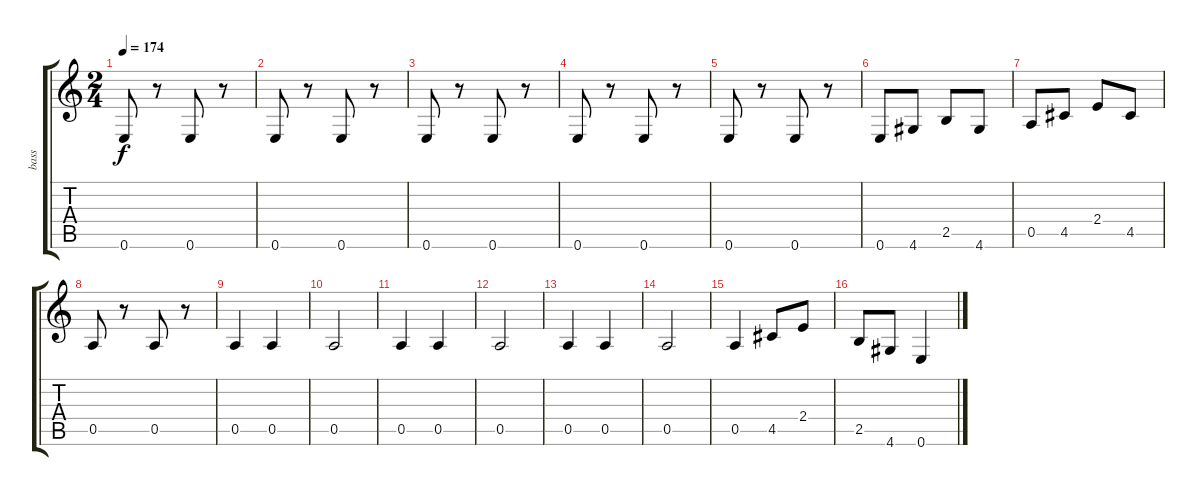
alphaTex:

\track ("bass" "bass") {instrument electricbassfinger}
\staff {score tabs}
\tuning (E4 B3 G3 D3 A2 E2) {hide}
\ts (2 4)
\tempo 174
\clef g2
\ks c
0.6.8{dy f} r.8 0.6.8 r.8 |
0.6.8 r.8 0.6.8 r.8 |
0.6.8 r.8 0.6.8 r.8 |
0.6.8 r.8 0.6.8 r.8 |
0.6.8 r.8 0.6.8 r.8 |
0.6.8 4.6.8 2.5.8 4.6.8 |
0.5.8 4.5.8 2.4.8 4.5.8 |
0.5.8 r.8 0.5.8 r.8 |
0.5.4 0.5.4 |
0.5.2 |
0.5.4 0.5.4 |
0.5.2 |
0.5.4 0.5.4 |
0.5.2 |
0.5.4 4.5.8 2.4.8 |
2.5.8 4.6.8 0.6.4
